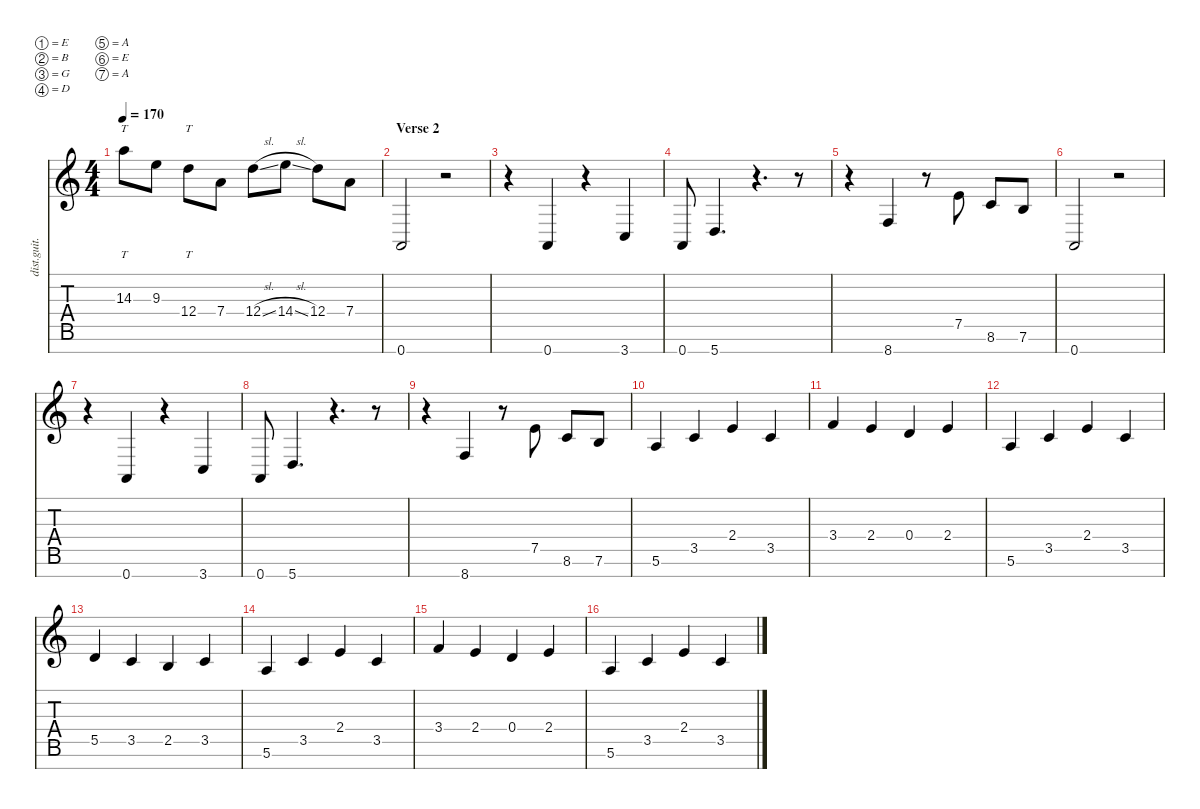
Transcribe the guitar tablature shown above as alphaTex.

\defaultSystemsLayout 4
\hideDynamics
\bracketExtendMode nobrackets
\track ("Distortion Guitar - Lead" "dist.guit.") {instrument distortionguitar}
\staff {score tabs}
\tuning (E4 B3 G3 D3 A2 E2 A1)
\ts (4 4)
\tempo 170
\clef g2
\ks c
14.3.8{tt dy mf beam Down} 9.3.8{beam Down} 12.4.8{tt beam Down} 7.4.8{beam Down} 12.4{sl}.8{beam Down} 14.4{sl}.8{beam Down} 12.4.8{beam Down} 7.4.8{beam Down} |
\section ("" "Verse 2")
0.7.2{beam Up} r.2{beam Down} |
r.4{beam Down} 0.7.4{beam Up} r.4{beam Down} 3.7.4{beam Up} |
0.7.8{beam Up} 5.7.4{d beam Up} r.4{d beam Down} r.8{beam Down} |
r.4{beam Down} 8.7.4{beam Up} r.8{beam Down} 7.5.8{beam Up} 8.6.8{beam Up} 7.6.8{beam Up} |
0.7.2{beam Up} r.2{beam Down} |
r.4{beam Down} 0.7.4{beam Up} r.4{beam Down} 3.7.4{beam Up} |
0.7.8{beam Up} 5.7.4{d beam Up} r.4{d beam Down} r.8{beam Down} |
r.4{beam Down} 8.7.4{beam Up} r.8{beam Down} 7.5.8{beam Up} 8.6.8{beam Up} 7.6.8{beam Up} |
5.6.4{beam Up} 3.5.4{beam Up} 2.4.4{beam Up} 3.5.4{beam Up} |
3.4.4{beam Up} 2.4.4{beam Up} 0.4.4{beam Up} 2.4.4{beam Up} |
5.6.4{beam Up} 3.5.4{beam Up} 2.4.4{beam Up} 3.5.4{beam Up} |
5.5.4{beam Up} 3.5.4{beam Up} 2.5.4{beam Up} 3.5.4{beam Up} |
5.6.4{beam Up} 3.5.4{beam Up} 2.4.4{beam Up} 3.5.4{beam Up} |
3.4.4{beam Up} 2.4.4{beam Up} 0.4.4{beam Up} 2.4.4{beam Up} |
5.6.4{beam Up} 3.5.4{beam Up} 2.4.4{beam Up} 3.5.4{beam Up}
